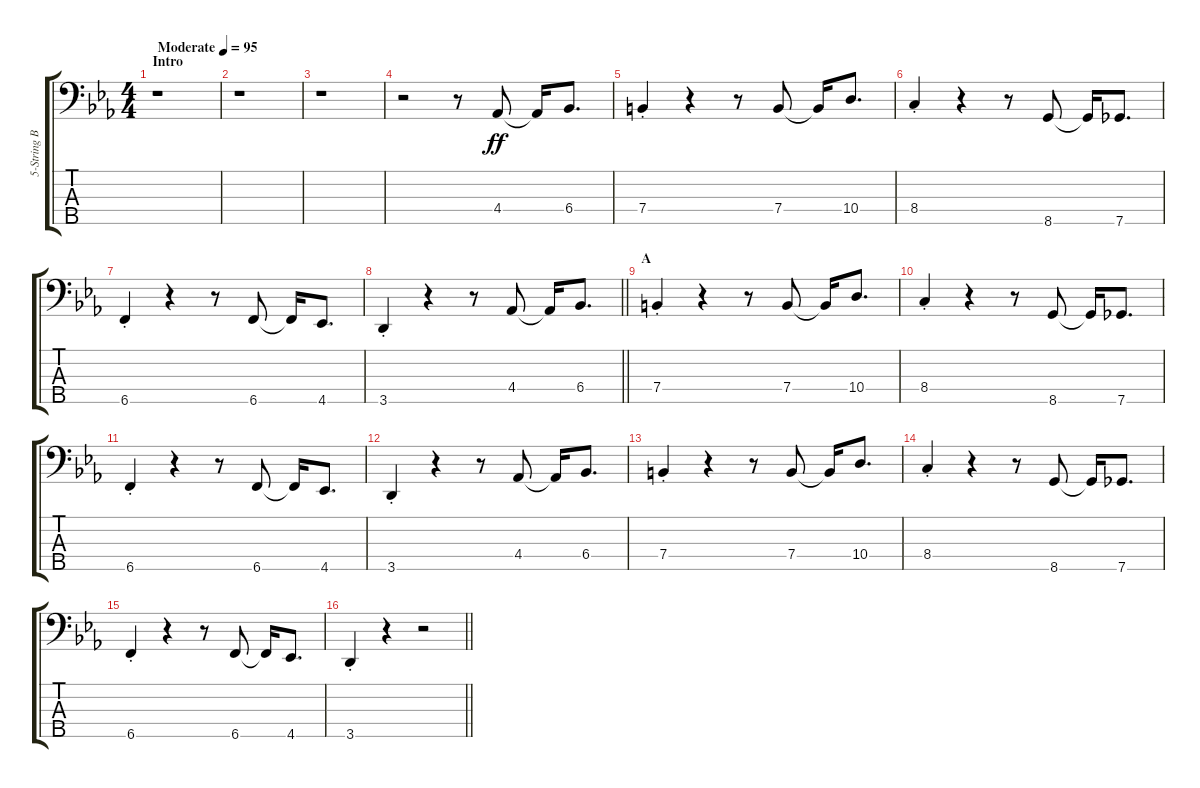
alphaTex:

\track ("5-String Bass" "5-String B") {instrument electricbassfinger}
\staff {score tabs}
\tuning (G2 D2 A1 E1 B0) {hide}
\ts (4 4)
\section ("" "Intro")
\tempo (95 "Moderate")
\clef f4
\ks cminor
r.1{dy ff instrument electricbassfinger} |
r.1 |
r.1 |
r.2 r.8 4.4.8 4.4{t}.16 6.4.8{d} |
7.4{st}.4 r.4 r.8 7.4.8 7.4{t}.16 10.4.8{d} |
8.4{st}.4 r.4 r.8 8.5.8 8.5{t}.16 7.5.8{d} |
6.5{st}.4 r.4 r.8 6.5.8 6.5{t}.16 4.5.8{d} |
\barLineRight lightlight
3.5{st}.4 r.4 r.8 4.4.8 4.4{t}.16 6.4.8{d} |
\section ("" "A")
7.4{st}.4 r.4 r.8 7.4.8 7.4{t}.16 10.4.8{d} |
8.4{st}.4 r.4 r.8 8.5.8 8.5{t}.16 7.5.8{d} |
6.5{st}.4 r.4 r.8 6.5.8 6.5{t}.16 4.5.8{d} |
3.5{st}.4 r.4 r.8 4.4.8 4.4{t}.16 6.4.8{d} |
7.4{st}.4 r.4 r.8 7.4.8 7.4{t}.16 10.4.8{d} |
8.4{st}.4 r.4 r.8 8.5.8 8.5{t}.16 7.5.8{d} |
6.5{st}.4 r.4 r.8 6.5.8 6.5{t}.16 4.5.8{d} |
\barLineRight lightlight
3.5{st}.4 r.4 r.2
